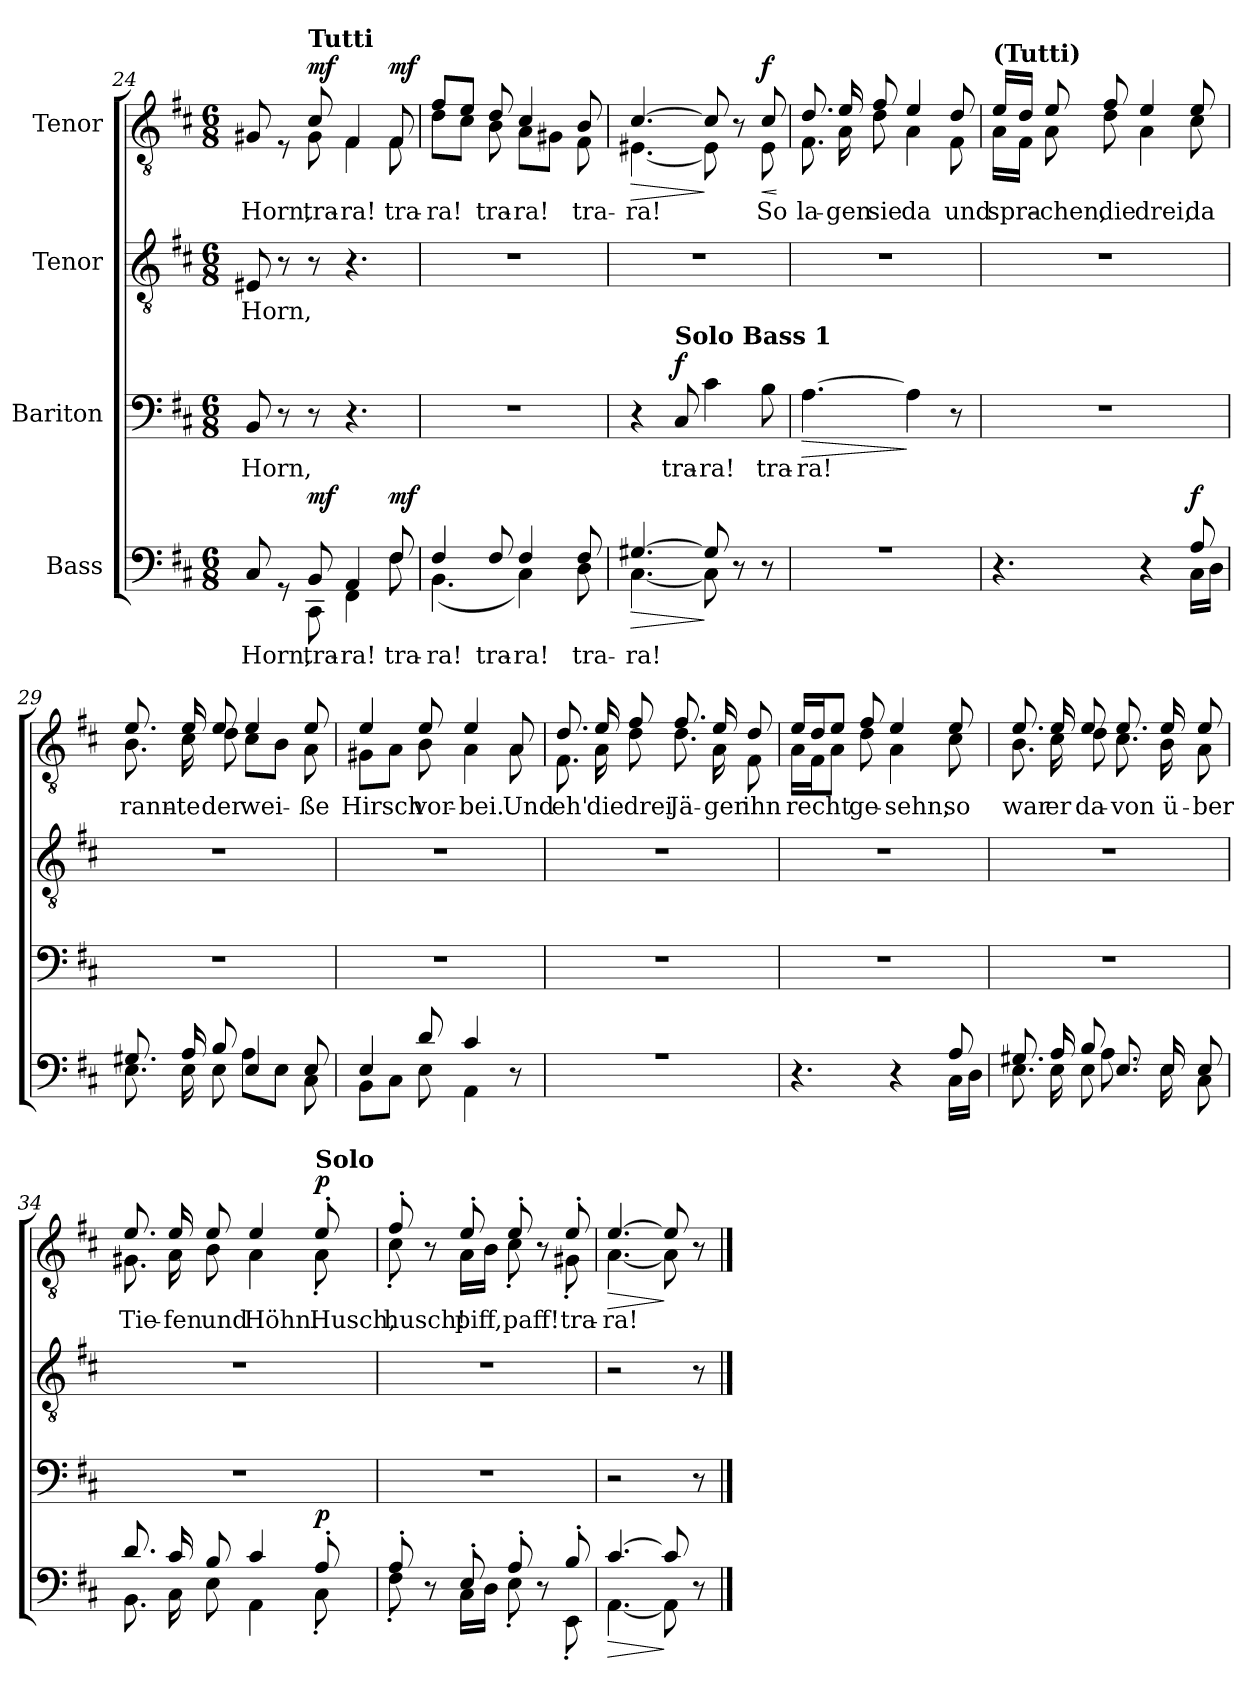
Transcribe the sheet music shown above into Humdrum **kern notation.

**kern	**text	**dynam	**kern	**text	**dynam	**kern	**text	**kern	**text	**dynam
*part4	*part4	*part4	*part3	*part3	*part3	*part2	*part2	*part1	*part1	*part1
*staff4	*staff4	*staff4	*staff3	*staff3	*staff3	*staff2	*staff2	*staff1	*staff1	*staff1
*I"Bass	*	*	*I"Bariton	*	*	*I"Tenor	*	*I"Tenor	*	*
*clefF4	*	*	*clefF4	*	*	*clefGv2	*	*clefGv2	*	*
*k[f#c#]	*	*	*k[f#c#]	*	*	*k[f#c#]	*	*k[f#c#]	*	*
*M6/8	*	*	*M6/8	*	*	*M6/8	*	*M6/8	*	*
=24	=24	=24	=24	=24	=24	=24	=24	=24	=24	=24
!	!LO:LY:b	!	!	!LO:LY:b	!	!	!LO:LY:b	!	!LO:LY:b	!
*^	*	*	*	*	*	*	*	*^	*	*
8C#/	4ryy	Horn,	.	8BB/	Horn,	.	8E#X/	Horn,	8G#X/	4ryy	Horn,	.
8rGG	.	.	.	8r	.	.	8r	.	8rE	.	.	.
!	!	!	!	!	!	!	!	!	!LO:TX:a:B:t=Tutti	!	!	!
!	!	!LO:LY:b	!LO:DY:a	!	!	!	!	!	!	!	!LO:LY:b	!LO:DY:a
8BB/	8CC#\	tra-	mf	8r	.	.	8r	.	8c#/	8G#\	tra-	mf
!	!	!LO:LY:b	!	!	!	!	!	!	!	!	!LO:LY:b	!
4AA/	4FF#\	-ra!	.	4.r	.	.	4.r	.	4F#/	4F#\	-ra!	.
!	!	!LO:LY:b	!	!	!	!	!	!	!	!	!	!
!	!	!LO:LY:b	!LO:DY:a	!	!	!	!	!	!	!	!LO:LY:b	!LO:DY:a
8F#/	8F#\	tra-	mf	.	.	.	.	.	8F#/	8F#\	tra-	mf
!!LO:PB:g=z	!!
=25	=25	=25	=25	=25	=25	=25	=25	=25	=25	=25	=25	=25
!	!	!LO:LY:b	!	!	!	!	!	!	!	!	!	!
!	!	!LO:LY:b	!	!	!	!	!	!	!	!	!LO:LY:b	!
4F#/	(4.BB\	-ra!	.	2.r	.	.	2.r	.	8f#/L	8d\L	-ra!	.
.	.	.	.	.	.	.	.	.	8e/J	8c#\J	.	.
!	!	!LO:LY:b	!	!	!	!	!	!	!	!	!LO:LY:b	!
8F#/	.	tra-	.	.	.	.	.	.	8d/	8B\	tra-	.
!	!	!LO:LY:b	!	!	!	!	!	!	!	!	!LO:LY:b	!
4F#/	4C#\)	-ra!	.	.	.	.	.	.	4c#/	8A\L	-ra!	.
.	.	.	.	.	.	.	.	.	.	8G#X\J	.	.
!	!	!LO:LY:b	!	!	!	!	!	!	!	!	!	!
!	!	!LO:LY:b	!	!	!	!	!	!	!	!	!LO:LY:b	!
8F#/	8D\	tra-	.	.	.	.	.	.	8B/	8F#\	tra-	.
=26	=26	=26	=26	=26	=26	=26	=26	=26	=26	=26	=26	=26
!	!	!LO:LY:b	!LO:HP:b	!	!	!	!	!	!	!	!	!
!	!	!LO:LY:b	!	!	!	!	!	!	!	!	!LO:LY:b	!LO:HP:b
[4.G#X/	[4.C#\	-ra!	>	4r	.	.	2.r	.	[4.c#/	[4.E#X\	-ra!	>
!	!	!	!	!LO:TX:a:B:t=Solo Bass 1	!	!	!	!	!	!	!	!
!	!	!	!	!	!LO:LY:b	!LO:DY:a	!	!	!	!	!	!
.	.	.	.	8C#/	tra-	f	.	.	.	.	.	.
!	!	!	!	!	!LO:LY:b	!	!	!	!	!	!	!
8G#/]	8C#\]	.	]	4c#\	-ra!	.	.	.	8c#/]	8E#\]	.	]
8r	8ryy	.	.	.	.	.	.	.	8r	8ryy	.	.
!	!	!	!	!	!LO:LY:b	!	!	!	!	!	!LO:LY:b	!LO:HP:b
!	!	!	!	!	!	!	!	!	!	!	!	!LO:DY:n=1:a
8r	8ryy	.	.	8B\	tra-	.	.	.	8c#/	8E#\	So	< f
*v	*v	*	*	*	*	*	*	*	*v	*v	*	*
.	.	.	.	.	.	.	.	.	.	[
=27	=27	=27	=27	=27	=27	=27	=27	=27	=27	=27
*^	*	*	*	*	*	*	*	*	*	*
!	!	!	!	!	!LO:LY:b	!LO:HP:b	!	!	!	!LO:LY:b	!
*	*	*	*	*	*	*	*	*	*^	*	*
2.r	2.ryy	.	.	[4.A\	-ra!	>	2.r	.	8.d/	8.F#\	la-	.
!	!	!	!	!	!	!	!	!	!	!	!LO:LY:b	!
.	.	.	.	.	.	.	.	.	16e/	16A\	-gen	.
!	!	!	!	!	!	!	!	!	!	!	!LO:LY:b	!
.	.	.	.	.	.	.	.	.	8f#/	8d\	sie	.
!	!	!	!	!	!	!	!	!	!	!	!LO:LY:b	!
.	.	.	.	4A\]	.	]	.	.	4e/	4A\	da	.
!	!	!	!	!	!	!	!	!	!	!	!LO:LY:b	!
.	.	.	.	8r	.	.	.	.	8d/	8F#\	und	.
!!LO:LB:g=z	!!
=28	=28	=28	=28	=28	=28	=28	=28	=28	=28	=28	=28	=28
!	!	!	!	!	!	!	!	!	!LO:TX:a:B:t=(Tutti)	!	!	!
!	!	!	!	!	!	!	!	!	!	!	!LO:LY:b	!
4.r	4.ryy	.	.	2.r	.	.	2.r	.	16e/LL	16A\LL	spra-	.
.	.	.	.	.	.	.	.	.	16d/JJ	16F#\JJ	.	.
!	!	!	!	!	!	!	!	!	!	!	!LO:LY:b	!
.	.	.	.	.	.	.	.	.	8e/	8A\	-chen,	.
!	!	!	!	!	!	!	!	!	!	!	!LO:LY:b	!
.	.	.	.	.	.	.	.	.	8f#/	8d\	die	.
!	!	!	!	!	!	!	!	!	!	!	!LO:LY:b	!
4r	4ryy	.	.	.	.	.	.	.	4e/	4A\	drei,	.
!	!	!	!LO:DY:a	!	!	!	!	!	!	!	!LO:LY:b	!
8A/	16C#\LL	.	f	.	.	.	.	.	8e/	8c#\	da	.
.	16D\JJ	.	.	.	.	.	.	.	.	.	.	.
=29	=29	=29	=29	=29	=29	=29	=29	=29	=29	=29	=29	=29
!	!	!	!	!	!	!	!	!	!	!	!LO:LY:b	!
8.G#X/	8.E\	.	.	2.r	.	.	2.r	.	8.e/	8.B\	rann-	.
!	!	!	!	!	!	!	!	!	!	!	!LO:LY:b	!
16A/	16E\	.	.	.	.	.	.	.	16e/	16c#\	-te	.
!	!	!	!	!	!	!	!	!	!	!	!LO:LY:b	!
8B/	8E\	.	.	.	.	.	.	.	8e/	8d\	der	.
!	!	!	!	!	!	!	!	!	!	!	!LO:LY:b	!
4E/	8A\L	.	.	.	.	.	.	.	4e/	8c#\L	wei-	.
.	8E\J	.	.	.	.	.	.	.	.	8B\J	.	.
!	!	!	!	!	!	!	!	!	!	!	!LO:LY:b	!
8E/	8C#\	.	.	.	.	.	.	.	8e/	8A\	-ße	.
=30	=30	=30	=30	=30	=30	=30	=30	=30	=30	=30	=30	=30
!	!	!	!	!	!	!	!	!	!	!	!LO:LY:b	!
4E/	8BB\L	.	.	2.r	.	.	2.r	.	4e/	8G#X\L	Hirsch	.
.	8C#\J	.	.	.	.	.	.	.	.	8A\J	.	.
!	!	!	!	!	!	!	!	!	!	!	!LO:LY:b	!
8d/	8E\	.	.	.	.	.	.	.	8e/	8B\	vor-	.
!	!	!	!	!	!	!	!	!	!	!	!LO:LY:b	!
4c#/	4AA\	.	.	.	.	.	.	.	4e/	4A\	-bei.	.
!	!	!	!	!	!	!	!	!	!	!	!LO:LY:b	!
8r	8ryy	.	.	.	.	.	.	.	8A/	8A\	Und	.
!!LO:LB:g=z	!!
=31	=31	=31	=31	=31	=31	=31	=31	=31	=31	=31	=31	=31
!	!	!	!	!	!	!	!	!	!	!	!LO:LY:b	!
2.r	2.ryy	.	.	2.r	.	.	2.r	.	8.d/	8.F#\	eh'	.
!	!	!	!	!	!	!	!	!	!	!	!LO:LY:b	!
.	.	.	.	.	.	.	.	.	16e/	16A\	die	.
!	!	!	!	!	!	!	!	!	!	!	!LO:LY:b	!
.	.	.	.	.	.	.	.	.	8f#/	8d\	drei	.
!	!	!	!	!	!	!	!	!	!	!	!LO:LY:b	!
.	.	.	.	.	.	.	.	.	8.f#/	8.d\	Jä-	.
!	!	!	!	!	!	!	!	!	!	!	!LO:LY:b	!
.	.	.	.	.	.	.	.	.	16e/	16A\	-ger	.
!	!	!	!	!	!	!	!	!	!	!	!LO:LY:b	!
.	.	.	.	.	.	.	.	.	8d/	8F#\	ihn	.
=32	=32	=32	=32	=32	=32	=32	=32	=32	=32	=32	=32	=32
!	!	!	!	!	!	!	!	!	!	!	!LO:LY:b	!
4.r	4.ryy	.	.	2.r	.	.	2.r	.	16e/LL	16A\LL	recht	.
.	.	.	.	.	.	.	.	.	16d/J	16F#\J	.	.
.	.	.	.	.	.	.	.	.	8e/J	8A\J	.	.
!	!	!	!	!	!	!	!	!	!	!	!LO:LY:b	!
.	.	.	.	.	.	.	.	.	8f#/	8d\	ge-	.
!	!	!	!	!	!	!	!	!	!	!	!LO:LY:b	!
4r	4ryy	.	.	.	.	.	.	.	4e/	4A\	-sehn,	.
!	!	!	!	!	!	!	!	!	!	!	!LO:LY:b	!
8A/	16C#\LL	.	.	.	.	.	.	.	8e/	8c#\	so	.
.	16D\JJ	.	.	.	.	.	.	.	.	.	.	.
=33	=33	=33	=33	=33	=33	=33	=33	=33	=33	=33	=33	=33
!	!	!	!	!	!	!	!	!	!	!	!LO:LY:b	!
8.G#X/	8.E\	.	.	2.r	.	.	2.r	.	8.e/	8.B\	war	.
!	!	!	!	!	!	!	!	!	!	!	!LO:LY:b	!
16A/	16E\	.	.	.	.	.	.	.	16e/	16c#\	er	.
!	!	!	!	!	!	!	!	!	!	!	!LO:LY:b	!
8B/	8E\	.	.	.	.	.	.	.	8e/	8d\	da-	.
!	!	!	!	!	!	!	!	!	!	!	!LO:LY:b	!
8.E/	8.A\	.	.	.	.	.	.	.	8.e/	8.c#\	-von	.
!	!	!	!	!	!	!	!	!	!	!	!LO:LY:b	!
16E/	16E\	.	.	.	.	.	.	.	16e/	16B\	ü-	.
!	!	!	!	!	!	!	!	!	!	!	!LO:LY:b	!
8E/	8C#\	.	.	.	.	.	.	.	8e/	8A\	-ber	.
!!LO:LB:g=z	!!
=34	=34	=34	=34	=34	=34	=34	=34	=34	=34	=34	=34	=34
!	!	!	!	!	!	!	!	!	!	!	!LO:LY:b	!
8.d/	8.BB\	.	.	2.r	.	.	2.r	.	8.e/	8.G#X\	Tie-	.
!	!	!	!	!	!	!	!	!	!	!	!LO:LY:b	!
16c#/	16C#\	.	.	.	.	.	.	.	16e/	16A\	-fen	.
!	!	!	!	!	!	!	!	!	!	!	!LO:LY:b	!
8B/	8E\	.	.	.	.	.	.	.	8e/	8B\	und	.
!	!	!	!	!	!	!	!	!	!	!	!LO:LY:b	!
4c#/	4AA\	.	.	.	.	.	.	.	4e/	4A\	Höhn.	.
!	!	!	!	!	!	!	!	!	!LO:TX:a:B:t=Solo	!	!	!
!	!	!	!LO:DY:a	!	!	!	!	!	!	!	!LO:LY:b	!LO:DY:a
8A'/	8C#'\	.	p	.	.	.	.	.	8e'/	8A'\	Husch,	p
=35	=35	=35	=35	=35	=35	=35	=35	=35	=35	=35	=35	=35
!	!	!	!	!	!	!	!	!	!	!	!LO:LY:b	!
8A'/	8F#'\	.	.	2.r	.	.	2.r	.	8f#'/	8c#'\	husch!	.
8r	8ryy	.	.	.	.	.	.	.	8r	8ryy	.	.
!	!	!	!	!	!	!	!	!	!	!	!LO:LY:b	!
8E'/	16C#\LL	.	.	.	.	.	.	.	8e'/	16A\LL	piff,	.
.	16D\JJ	.	.	.	.	.	.	.	.	16B\JJ	.	.
!	!	!	!	!	!	!	!	!	!	!	!LO:LY:b	!
8A'/	8E'\	.	.	.	.	.	.	.	8e'/	8c#'\	paff!	.
8r	8ryy	.	.	.	.	.	.	.	8r	8ryy	.	.
!	!	!	!	!	!	!	!	!	!	!	!LO:LY:b	!
8B'/	8EE'\	.	.	.	.	.	.	.	8e'/	8G#X'\	tra-	.
=36	=36	=36	=36	=36	=36	=36	=36	=36	=36	=36	=36	=36
!	!	!	!LO:HP:b	!	!	!	!	!	!	!	!LO:LY:b	!LO:HP:b
[4.c#/	[4.AA\	.	>	2r	.	.	2r	.	[4.e/	[4.A\	-ra!	>
8c#/]	8AA\]	.	]	.	.	.	.	.	8e/]	8A\]	.	]
8r	8ryy	.	.	8r	.	.	8r	.	8r	8ryy	.	.
*v	*v	*	*	*	*	*	*	*	*v	*v	*	*
==	==	==	==	==	==	==	==	==	==	==
*-	*-	*-	*-	*-	*-	*-	*-	*-	*-	*-
